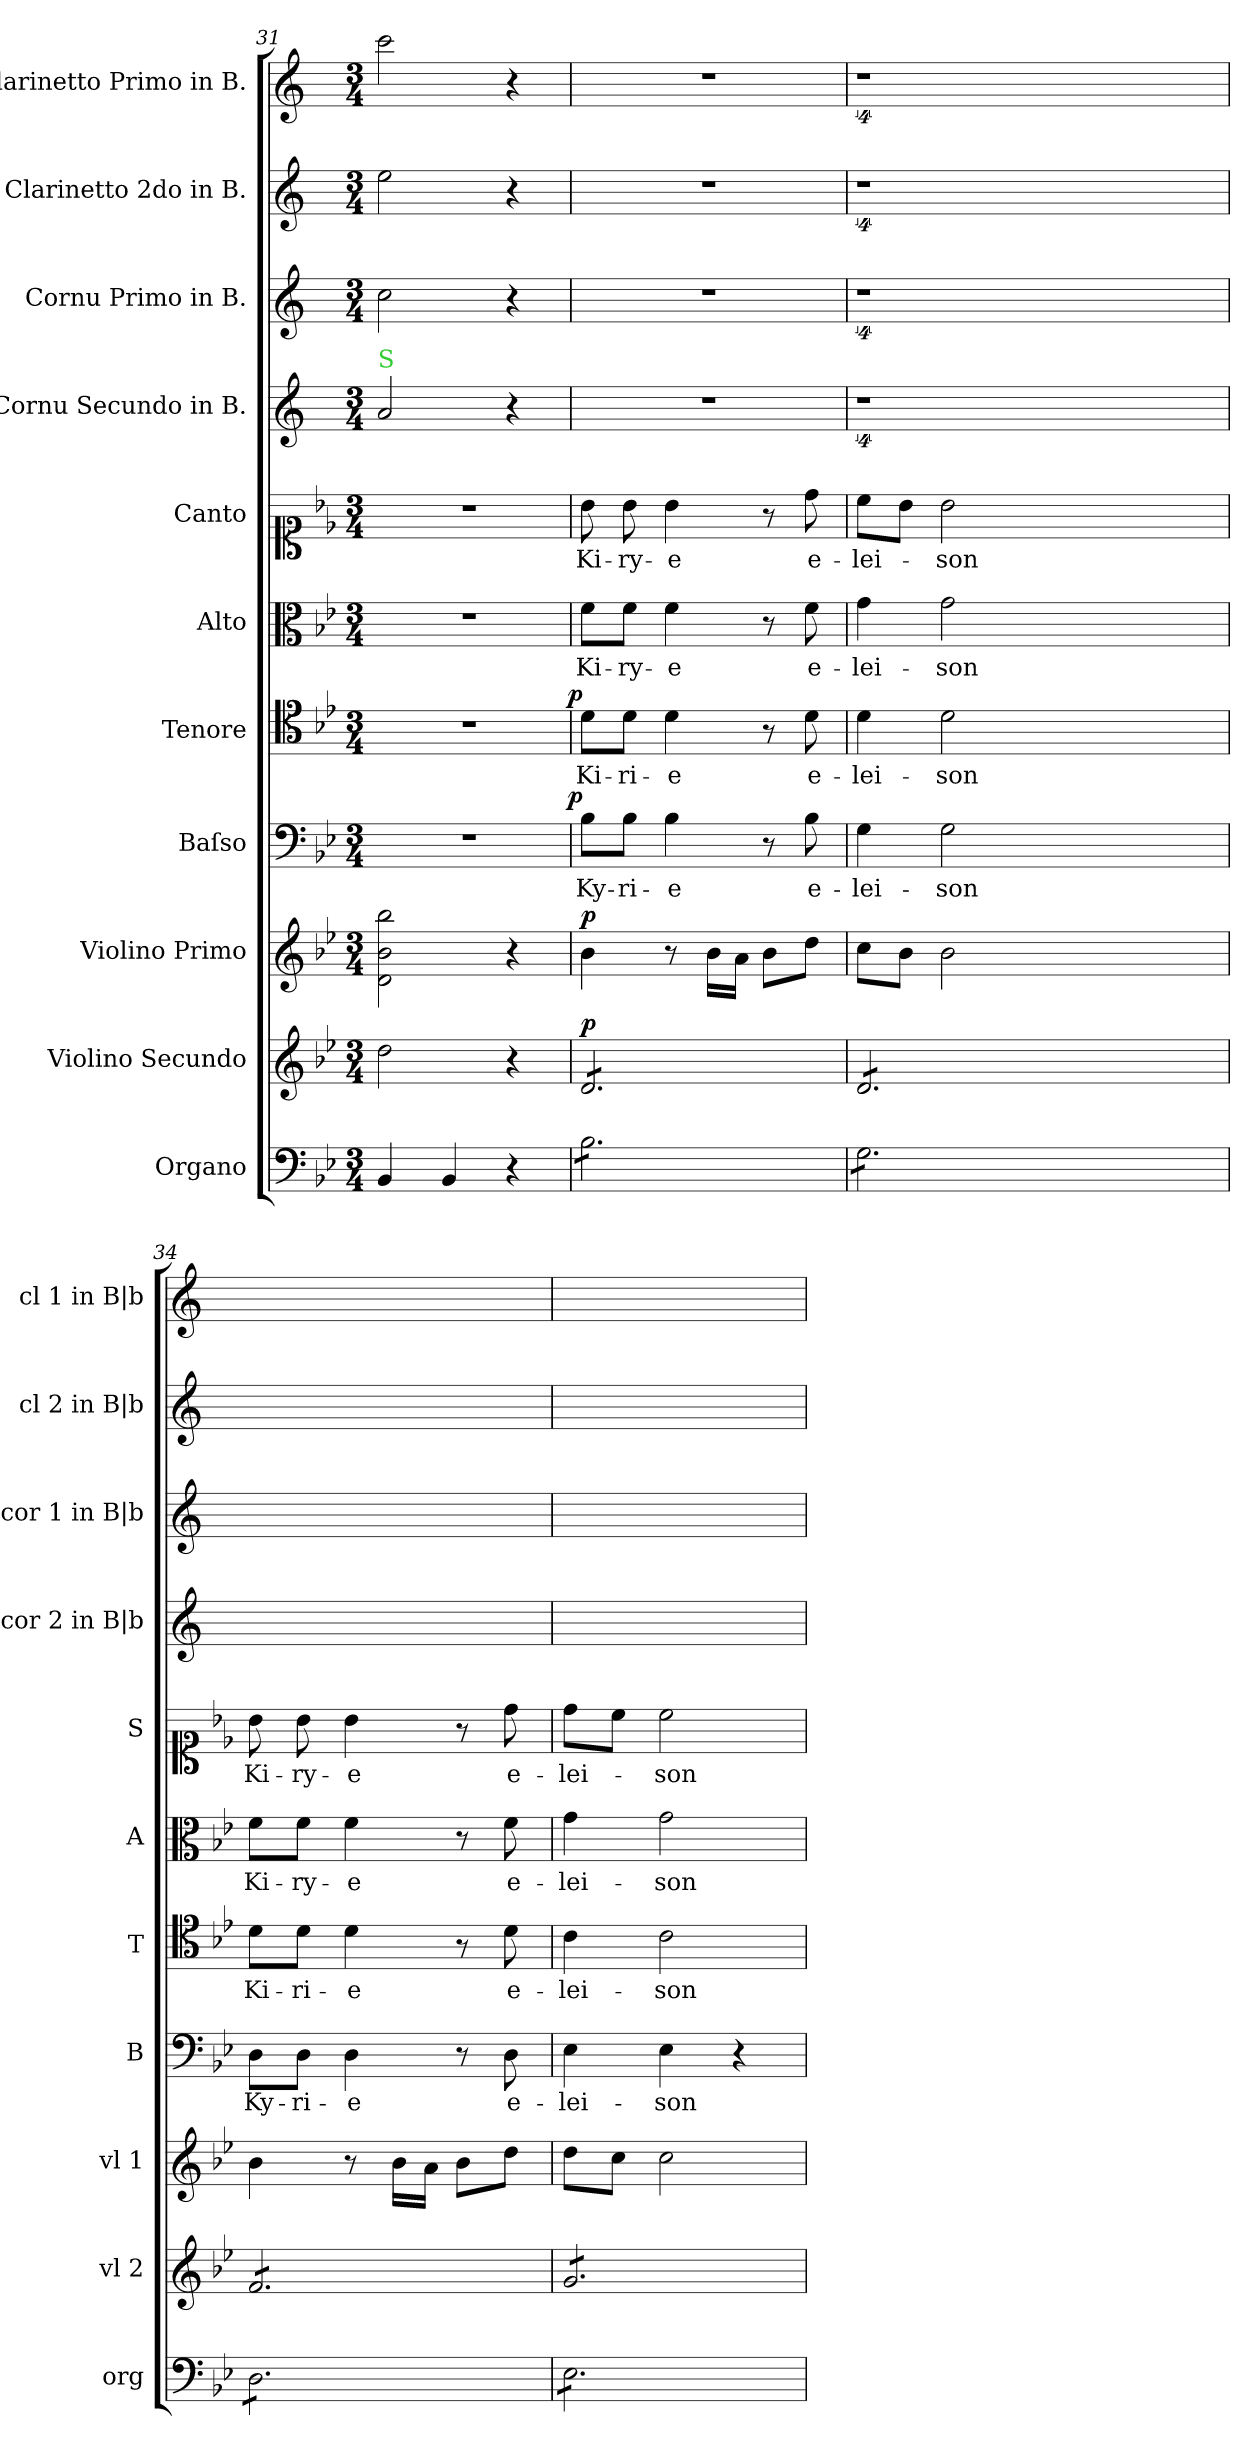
**kern	**kern	**dynam	**kern	**dynam	**kern	**text	**dynam	**kern	**text	**dynam	**kern	**text	**kern	**text	**kern	**kern	**kern	**kern
*part11	*part10	*part10	*part9	*part9	*part8	*part8	*part8	*part7	*part7	*part7	*part6	*part6	*part5	*part5	*part4	*part3	*part2	*part1
*staff11	*staff10	*staff10	*staff9	*staff9	*staff8	*staff8	*staff8	*staff7	*staff7	*staff7	*staff6	*staff6	*staff5	*staff5	*staff4	*staff3	*staff2	*staff1
*I"Organo	*I"Violino Secundo	*	*I"Violino Primo	*	*I"Baſso	*	*	*I"Tenore	*	*	*I"Alto	*	*I"Canto	*	*I"Cornu Secundo in B.	*I"Cornu Primo in B.	*I"Clarinetto 2do in B.	*I"Clarinetto Primo in B.
*I'org	*I'vl 2	*	*I'vl 1	*	*I'B	*	*	*I'T	*	*	*I'A	*	*I'S	*	*I'cor 2 in B|b	*I'cor 1 in B|b	*I'cl 2 in B|b	*I'cl 1 in B|b
*clefF4	*clefG2	*	*clefG2	*	*clefF4	*	*	*clefC4	*	*	*clefC3	*	*clefC1	*	*clefG2	*clefG2	*clefG2	*clefG2
*	*	*	*	*	*	*	*	*	*	*	*	*	*	*	*ITrd1c2	*ITrd1c2	*ITrd1c2	*ITrd1c2
*k[b-e-]	*k[b-e-]	*	*k[b-e-]	*	*k[b-e-]	*	*	*k[b-e-]	*	*	*k[b-e-]	*	*k[b-e-]	*	*k[b-e-]	*k[b-e-]	*k[b-e-]	*k[b-e-]
*B-:	*B-:	*	*B-:	*	*B-:	*	*	*B-:	*	*	*B-:	*	*B-:	*	*B-:	*B-:	*B-:	*B-:
*M3/4	*M3/4	*	*M3/4	*	*M3/4	*	*	*M3/4	*	*	*M3/4	*	*M3/4	*	*M3/4	*M3/4	*M3/4	*M3/4
=31	=31	=31	=31	=31	=31	=31	=31	=31	=31	=31	=31	=31	=31	=31	=31	=31	=31	=31
!	!	!	!	!	!	!	!	!	!	!	!	!	!	!	!LO:TX:a:color=limegreen:t=S	!	!	!
4BB-/	2dd\	.	2d\ 2b-\ 2bb-\	.	2.r	.	.	2.r	.	.	2.r	.	2.r	.	2g/	2b-\	2dd\	2bb-\
4BB-/	.	.	.	.	.	.	.	.	.	.	.	.	.	.	.	.	.	.
4r	4r	.	4r	.	.	.	.	.	.	.	.	.	.	.	4r	4r	4r	4r
=32	=32	=32	=32	=32	=32	=32	=32	=32	=32	=32	=32	=32	=32	=32	=32	=32	=32	=32
!	!	!LO:DY:a	!	!LO:DY:a	!	!	!LO:DY:a:rj	!	!	!LO:DY:a:rj	!	!	!	!	!	!	!	!
*tremolo	*	*	*	*	*	*	*	*	*	*	*	*	*	*	*	*	*	*
*	*tremolo	*	*	*	*	*	*	*	*	*	*	*	*	*	*	*	*	*
8B-\L	8d/L	p	4b-\	p	8B-\L	Ky-	p	8d\L	Ki-	p	8f\L	Ki-	8b-\	Ki-	2.r	2.r	2.r	2.r
8B-\	8d/	.	.	.	8B-\J	-ri-	.	8d\J	-ri-	.	8f\J	-ry-	8b-\	-ry-	.	.	.	.
8B-\	8d/	.	8r	.	4B-\	-e	.	4d\	-e	.	4f\	-e	4b-\	-e	.	.	.	.
8B-\	8d/	.	16b-\LL	.	.	.	.	.	.	.	.	.	.	.	.	.	.	.
.	.	.	16a\JJ	.	.	.	.	.	.	.	.	.	.	.	.	.	.	.
8B-\	8d/	.	8b-\L	.	8r	.	.	8r	.	.	8r	.	8r	.	.	.	.	.
8B-\J	8d/J	.	8dd\J	.	8B-\	e-	.	8d\	e-	.	8f\	e-	8dd\	e-	.	.	.	.
=33	=33	=33	=33	=33	=33	=33	=33	=33	=33	=33	=33	=33	=33	=33	=33	=33	=33	=33
8G\L	8d/L	.	8cc\L	.	4G\	-lei-	.	4d\	-lei-	.	4g\	-lei-	8cc\L	-lei-	4%9r	4%9r	4%9r	4%9r
8G\	8d/	.	8b-\J	.	.	.	.	.	.	.	.	.	8b-\J	.	.	.	.	.
8G\	8d/	.	2b-\	.	2G\	-son	.	2d\	-son	.	2g\	-son	2b-\	-son	.	.	.	.
8G\	8d/	.	.	.	.	.	.	.	.	.	.	.	.	.	.	.	.	.
8G\	8d/	.	.	.	.	.	.	.	.	.	.	.	.	.	.	.	.	.
8G\J	8d/J	.	.	.	.	.	.	.	.	.	.	.	.	.	.	.	.	.
1.ryy	1.ryy	.	1.ryy	.	1.ryy	.	.	1.ryy	.	.	1.ryy	.	1.ryy	.	.	.	.	.
=34	=34	=34	=34	=34	=34	=34	=34	=34	=34	=34	=34	=34	=34	=34	=34	=34	=34	=34
!	!	!	!	!	!	!LO:LY:i	!	!	!LO:LY:i	!	!	!LO:LY:i	!	!LO:LY:i	!	!	!	!
8D\L	8f/L	.	4b-\	.	8D\L	Ky-	.	8d\L	Ki-	.	8f\L	Ki-	8b-\	Ki-	2.ryy	2.ryy	2.ryy	2.ryy
!	!	!	!	!	!	!LO:LY:i	!	!	!LO:LY:i	!	!	!LO:LY:i	!	!LO:LY:i	!	!	!	!
8D\	8f/	.	.	.	8D\J	-ri-	.	8d\J	-ri-	.	8f\J	-ry-	8b-\	-ry-	.	.	.	.
!	!	!	!	!	!	!LO:LY:i	!	!	!LO:LY:i	!	!	!LO:LY:i	!	!LO:LY:i	!	!	!	!
8D\	8f/	.	8r	.	4D\	-e	.	4d\	-e	.	4f\	-e	4b-\	-e	.	.	.	.
8D\	8f/	.	16b-\LL	.	.	.	.	.	.	.	.	.	.	.	.	.	.	.
.	.	.	16a\JJ	.	.	.	.	.	.	.	.	.	.	.	.	.	.	.
8D\	8f/	.	8b-\L	.	8r	.	.	8r	.	.	8r	.	8r	.	.	.	.	.
!	!	!	!	!	!	!LO:LY:i	!	!	!LO:LY:i	!	!	!LO:LY:i	!	!LO:LY:i	!	!	!	!
8D\J	8f/J	.	8dd\J	.	8D\	e-	.	8d\	e-	.	8f\	e-	8dd\	e-	.	.	.	.
=35	=35	=35	=35	=35	=35	=35	=35	=35	=35	=35	=35	=35	=35	=35	=35	=35	=35	=35
!	!	!	!	!	!	!LO:LY:i	!	!	!LO:LY:i	!	!	!LO:LY:i	!	!LO:LY:i	!	!	!	!
8E-\L	8g/L	.	8dd\L	.	4E-\	-lei-	.	4c\	-lei-	.	4g\	-lei-	8dd\L	-lei-	2.ryy	2.ryy	2.ryy	2.ryy
8E-\	8g/	.	8cc\J	.	.	.	.	.	.	.	.	.	8cc\J	.	.	.	.	.
!	!	!	!	!	!	!LO:LY:i	!	!	!LO:LY:i	!	!	!LO:LY:i	!	!LO:LY:i	!	!	!	!
8E-\	8g/	.	2cc\	.	4E-\	-son	.	2c\	-son	.	2g\	-son	2cc\	-son	.	.	.	.
8E-\	8g/	.	.	.	.	.	.	.	.	.	.	.	.	.	.	.	.	.
8E-\	8g/	.	.	.	4r	.	.	.	.	.	.	.	.	.	.	.	.	.
8E-\J	8g/J	.	.	.	.	.	.	.	.	.	.	.	.	.	.	.	.	.
*	*Xtremolo	*	*	*	*	*	*	*	*	*	*	*	*	*	*	*	*	*
*Xtremolo	*	*	*	*	*	*	*	*	*	*	*	*	*	*	*	*	*	*
=	=	=	=	=	=	=	=	=	=	=	=	=	=	=	=	=	=	=
*-	*-	*-	*-	*-	*-	*-	*-	*-	*-	*-	*-	*-	*-	*-	*-	*-	*-	*-
